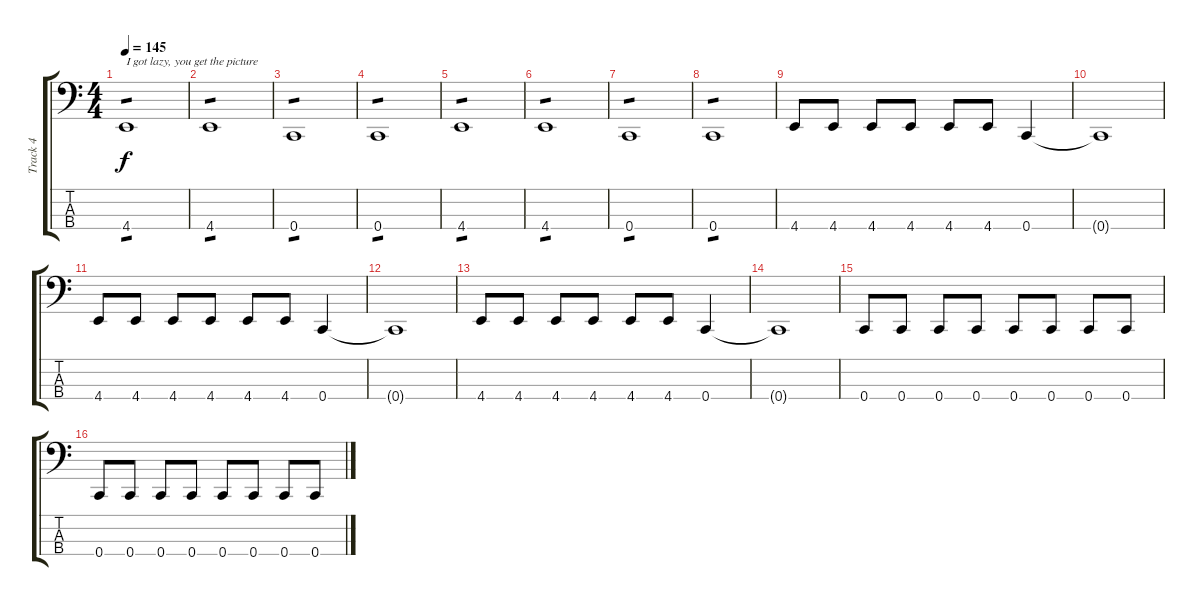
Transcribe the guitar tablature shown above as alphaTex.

\track ("Track 4" "Track 4") {instrument electricbassfinger}
\staff {score tabs}
\tuning (F2 C2 G1 C1) {hide}
\ts (4 4)
\tempo 145
\clef f4
\ks c
4.4.1{txt "I got lazy, you get the picture" tp 1 dy f} |
4.4.1{tp 1} |
0.4.1{tp 1} |
0.4.1{tp 1} |
4.4.1{tp 1} |
4.4.1{tp 1} |
0.4.1{tp 1} |
0.4.1{tp 1} |
4.4.8 4.4.8 4.4.8 4.4.8 4.4.8 4.4.8 0.4.4 |
0.4{t}.1 |
4.4.8 4.4.8 4.4.8 4.4.8 4.4.8 4.4.8 0.4.4 |
0.4{t}.1 |
4.4.8 4.4.8 4.4.8 4.4.8 4.4.8 4.4.8 0.4.4 |
0.4{t}.1 |
0.4.8 0.4.8 0.4.8 0.4.8 0.4.8 0.4.8 0.4.8 0.4.8 |
0.4.8 0.4.8 0.4.8 0.4.8 0.4.8 0.4.8 0.4.8 0.4.8
